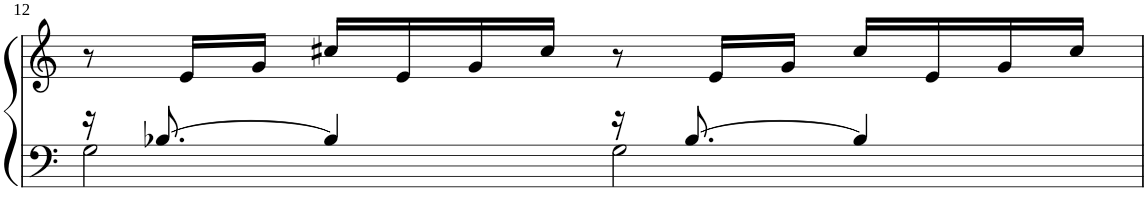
**kern	**kern
*part1	*part1
*staff2	*staff1
*I"Piano	*
*I'Pno	*
!!LO:PB:g=z
*clefF4	*clefG2
*k[]	*k[]
*M4/4	*M4/4
*met(c)	*met(c)
=12	=12
*^	*
16r	2G\	8r
[8.B-X/	.	.
.	.	16e/LL
.	.	16g/JJ
4B-/]	.	16cc#X/LL
.	.	16e/
.	.	16g/
.	.	16cc#/JJ
16r	2G\	8r
[8.B-/	.	.
.	.	16e/LL
.	.	16g/JJ
4B-/]	.	16cc#/LL
.	.	16e/
.	.	16g/
.	.	16cc#/JJ
*v	*v	*
=	=
*-	*-
